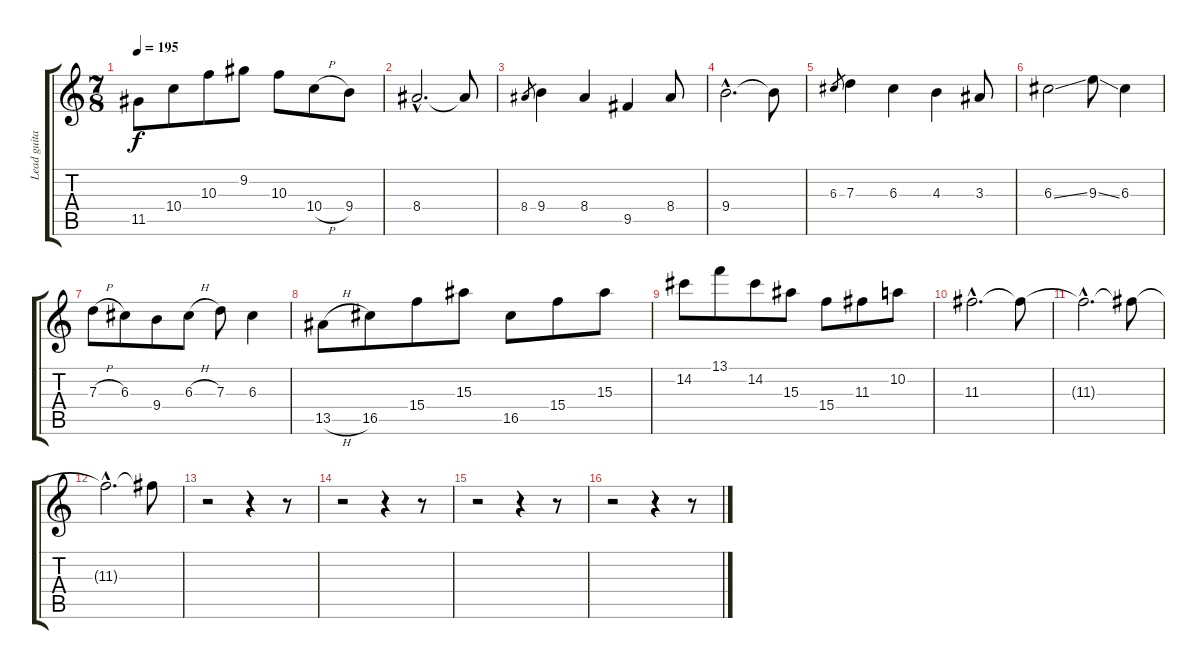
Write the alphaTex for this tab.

\track ("Lead guitar" "Lead guita") {instrument overdrivenguitar}
\staff {score tabs}
\tuning (E4 B3 G3 D3 A2 E2) {hide}
\ts (7 8)
\tempo 195
\clef g2
\ks c
11.5.8{dy f} 10.4.8 10.3.8 9.2.8 10.3.8 10.4{h}.8 9.4.8 |
8.4{hac}.2{d} 8.4{t}.8 |
8.4.8{gr} 9.4.4 8.4.4 9.5.4 8.4.8 |
9.4{hac}.2{d} 9.4{t}.8 |
6.3.8{gr} 7.3.4 6.3.4 4.3.4 3.3.8 |
6.3{ss}.2 9.3{ss}.8 6.3.4 |
7.3{h}.8 6.3.8 9.4.8 6.3{h}.8 7.3.8 6.3.4 |
13.5{h}.8 16.5.8 15.4.8 15.3.8 16.5.8 15.4.8 15.3.8 |
14.2.8 13.1.8 14.2.8 15.3.8 15.4.8 11.3.8 10.2.8 |
11.3{hac}.2{d} 11.3{t}.8 |
11.3{hac t}.2{d volume 4} 11.3{t}.8 |
11.3{hac t}.2{d} 11.3{t}.8 |
r.2 r.4 r.8 |
r.2 r.4 r.8 |
r.2 r.4 r.8 |
r.2 r.4 r.8
